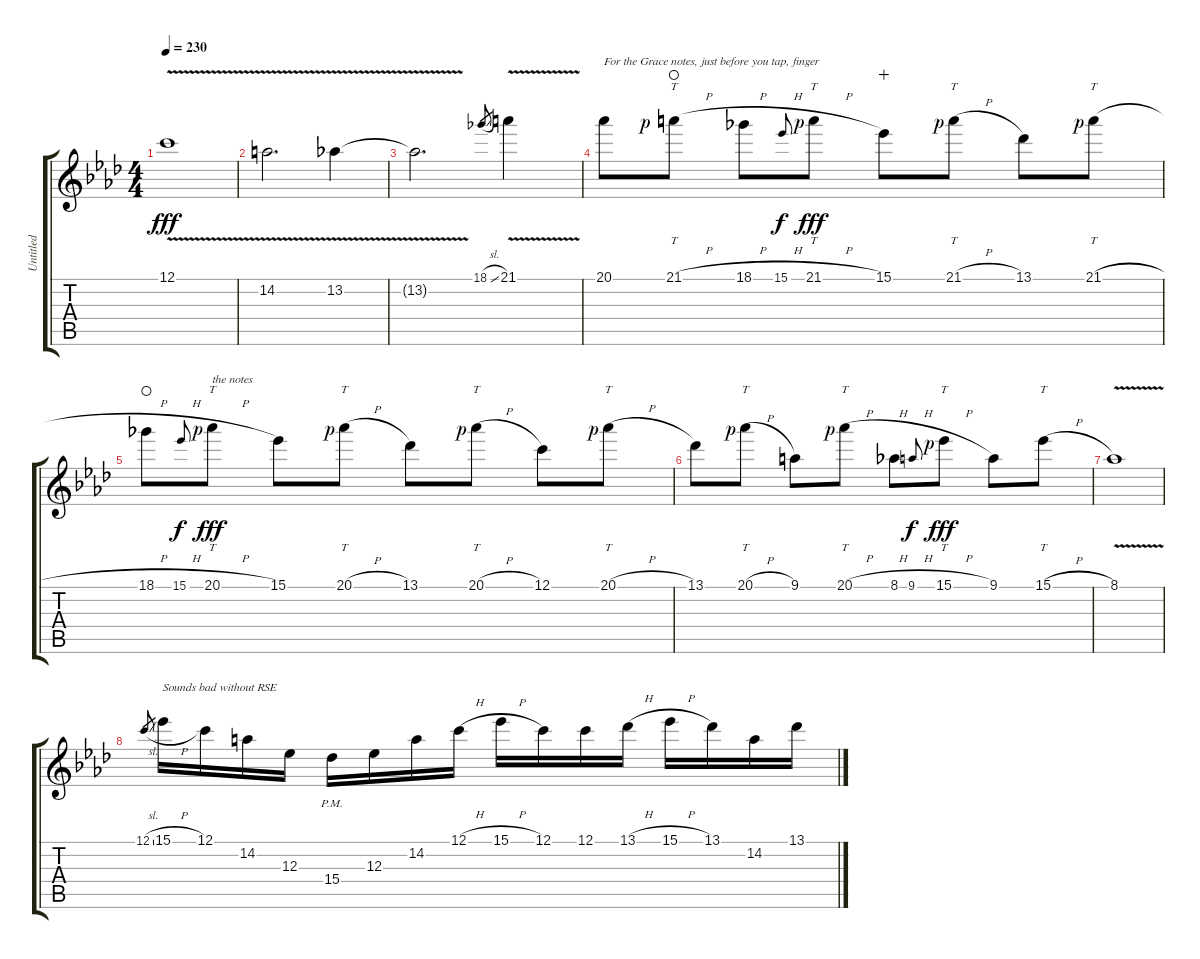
\track ("Untitled" "Untitled") {instrument distortionguitar}
\staff {score tabs}
\tuning (C4 G3 Eb3 Bb2 F2 C2) {hide}
\ts (4 4)
\tempo 230
\clef g2
\ks ab
12.1{v t}.1{dy fff} |
14.2{v}.2{d} 13.2{v}.4 |
13.2{v t}.2{d} 18.1{sl}.8{gr} 21.1{v}.4 |
20.1.8{txt "For the Grace notes, just before you tap, finger"} 21.1{h rf 1}.8{tt waho} 18.1{h}.8 15.1{h}.8{gr onbeat dy f} 21.1{h rf 1}.8{tt dy fff} 15.1.8{wahc} 21.1{h rf 1}.8{tt} 13.1.8 21.1{h rf 1}.8{tt} |
18.1{h}.8{waho} 15.1{h}.8{gr onbeat dy f} 20.1{h rf 1}.8{tt txt "the notes" dy fff} 15.1.8 20.1{h rf 1}.8{tt} 13.1.8 20.1{h rf 1}.8{tt} 12.1.8 20.1{h rf 1}.8{tt} |
13.1.8 20.1{h rf 1}.8{tt} 9.1.8 20.1{h rf 1}.8{tt} 8.1{h}.8 9.1{h}.8{gr onbeat dy f} 15.1{h rf 1}.8{tt dy fff} 9.1.8 15.1{h}.8{tt} |
8.1{v}.1 |
12.1{sl}.8{gr} 15.1{h}.16{txt "Sounds bad without RSE"} 12.1.16 14.2.16 12.3.16 15.4{pm}.16 12.3.16 14.2.16 12.1{h}.16 15.1{h}.16 12.1.16 12.1.16 13.1{h}.16 15.1{h}.16 13.1.16 14.2.16 13.1{ss}.16
